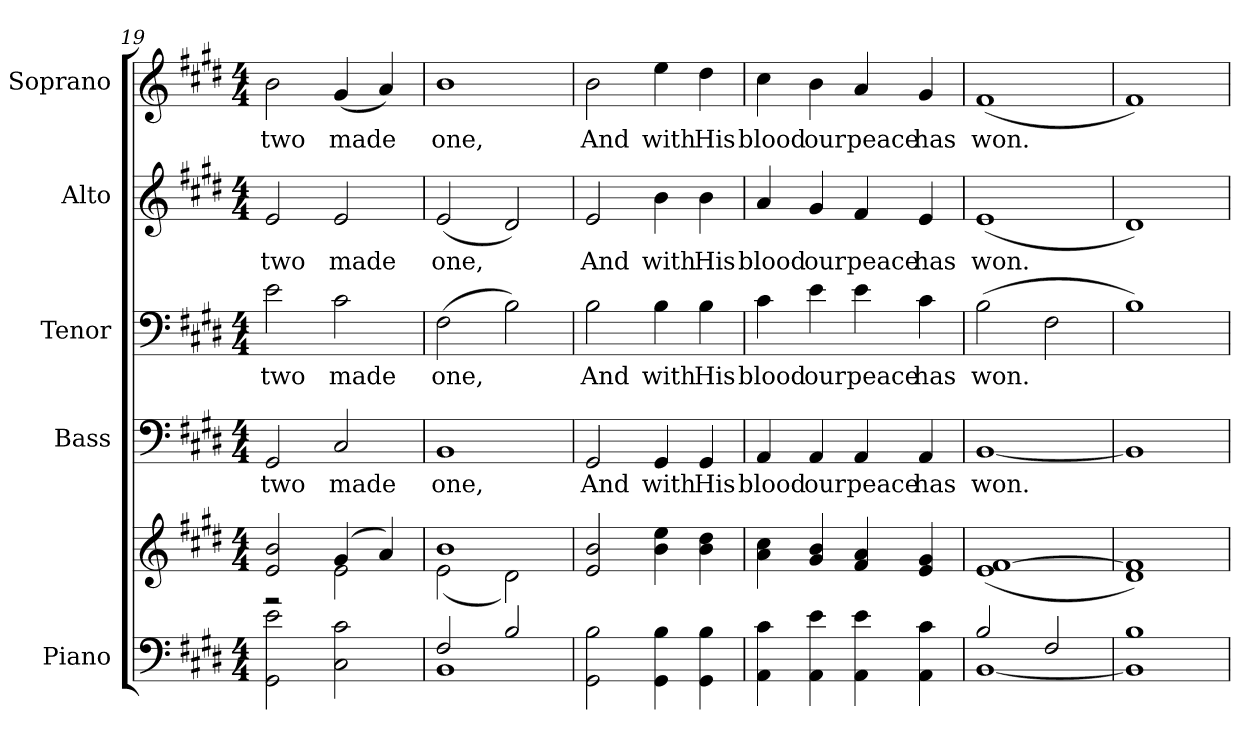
**kern	**kern	**kern	**text	**kern	**text	**kern	**text	**kern	**text
*part5	*part5	*part4	*part4	*part3	*part3	*part2	*part2	*part1	*part1
*staff6	*staff5	*staff4	*staff4	*staff3	*staff3	*staff2	*staff2	*staff1	*staff1
*I"Piano	*	*I"Bass	*	*I"Tenor	*	*I"Alto	*	*I"Soprano	*
*I'Pno.	*	*I'B.	*	*I'T.	*	*I'A.	*	*I'S.	*
!!LO:PB:g=z
*clefF4	*clefG2	*clefF4	*	*clefF4	*	*clefG2	*	*clefG2	*
*k[f#c#g#d#]	*k[f#c#g#d#]	*k[f#c#g#d#]	*	*k[f#c#g#d#]	*	*k[f#c#g#d#]	*	*k[f#c#g#d#]	*
*E:	*E:	*E:	*	*E:	*	*E:	*	*E:	*
*M4/4	*M4/4	*M4/4	*	*M4/4	*	*M4/4	*	*M4/4	*
=19	=19	=19	=19	=19	=19	=19	=19	=19	=19
*	*^	*	*	*	*	*	*	*	*
!	!	!	!	!LO:LY:b:color=#000000	!	!	!	!	!	!
!	!	!	!	!	!	!LO:LY:b:color=#000000	!	!	!	!
!	!	!	!	!	!	!	!	!LO:LY:b:color=#000000	!	!
!	!	!	!	!	!	!	!	!	!	!LO:LY:b:color=#000000
2GG#i\ 2ei	2ei/ 2bi	2r	2GG#i/	two	2ei\	two	2ei/	two	2bi\	two
!	!	!	!	!LO:LY:b:color=#000000	!	!	!	!	!	!
!	!	!	!	!	!	!LO:LY:b:color=#000000	!	!	!	!
!	!	!	!	!	!	!	!	!LO:LY:b:color=#000000	!	!
!	!	!	!	!	!	!	!	!	!	!LO:LY:b:color=#000000
2C#i\ 2c#i	(4g#i/	2ei\	2C#i/	made	2c#i\	made	2ei/	made	(4g#i/	made
.	4ai/)	.	.	.	.	.	.	.	4ai/)	.
=20	=20	=20	=20	=20	=20	=20	=20	=20	=20	=20
*^	*	*	*	*	*	*	*	*	*	*
!	!	!	!	!	!LO:LY:b:color=#000000	!	!	!	!	!	!
!	!	!	!	!	!	!	!LO:LY:b:color=#000000	!	!	!	!
!	!	!	!	!	!	!	!	!	!LO:LY:b:color=#000000	!	!
!	!	!	!	!	!	!	!	!	!	!	!LO:LY:b:color=#000000
2F#i/	1BBi	1bi	(2ei\	1BBi	one,	(2F#i\	one,	(2ei/	one,	1bi	one,
2Bi/	.	.	2d#i\)	.	.	2Bi\)	.	2d#i/)	.	.	.
*v	*v	*	*	*	*	*	*	*	*	*	*
*	*v	*v	*	*	*	*	*	*	*	*
=21	=21	=21	=21	=21	=21	=21	=21	=21	=21
*	*^	*	*	*	*	*	*	*	*
!	!	!	!	!LO:LY:b:color=#000000	!	!	!	!	!	!
*	*v	*v	*	*	*	*	*	*	*	*
*	*^	*	*	*	*	*	*	*	*
!	!	!	!	!	!	!LO:LY:b:color=#000000	!	!	!	!
*	*v	*v	*	*	*	*	*	*	*	*
*	*^	*	*	*	*	*	*	*	*
!	!	!	!	!	!	!	!	!LO:LY:b:color=#000000	!	!
*	*v	*v	*	*	*	*	*	*	*	*
*	*^	*	*	*	*	*	*	*	*
!	!	!	!	!	!	!	!	!	!	!LO:LY:b:color=#000000
*	*v	*v	*	*	*	*	*	*	*	*
2GG#i\ 2Bi	2ei/ 2bi	2GG#i/	And	2Bi\	And	2ei/	And	2bi\	And
!	!	!	!LO:LY:b:color=#000000	!	!	!	!	!	!
!	!	!	!	!	!LO:LY:b:color=#000000	!	!	!	!
!	!	!	!	!	!	!	!LO:LY:b:color=#000000	!	!
!	!	!	!	!	!	!	!	!	!LO:LY:b:color=#000000
4GG#i\ 4Bi	4bi\ 4eei	4GG#i/	with	4Bi\	with	4bi\	with	4eei\	with
!	!	!	!LO:LY:b:color=#000000	!	!	!	!	!	!
!	!	!	!	!	!LO:LY:b:color=#000000	!	!	!	!
!	!	!	!	!	!	!	!LO:LY:b:color=#000000	!	!
!	!	!	!	!	!	!	!	!	!LO:LY:b:color=#000000
4GG#i\ 4Bi	4bi\ 4dd#i	4GG#i/	His	4Bi\	His	4bi\	His	4dd#i\	His
!!LO:PB:g=z
=22	=22	=22	=22	=22	=22	=22	=22	=22	=22
!	!	!	!LO:LY:b:color=#000000	!	!	!	!	!	!
!	!	!	!	!	!LO:LY:b:color=#000000	!	!	!	!
!	!	!	!	!	!	!	!LO:LY:b:color=#000000	!	!
!	!	!	!	!	!	!	!	!	!LO:LY:b:color=#000000
4AAi\ 4c#i	4ai\ 4cc#i	4AAi/	blood	4c#i\	blood	4ai/	blood	4cc#i\	blood
!	!	!	!LO:LY:b:color=#000000	!	!	!	!	!	!
!	!	!	!	!	!LO:LY:b:color=#000000	!	!	!	!
!	!	!	!	!	!	!	!LO:LY:b:color=#000000	!	!
!	!	!	!	!	!	!	!	!	!LO:LY:b:color=#000000
4AAi\ 4ei	4g#i/ 4bi	4AAi/	our	4ei\	our	4g#i/	our	4bi\	our
!	!	!	!LO:LY:b:color=#000000	!	!	!	!	!	!
!	!	!	!	!	!LO:LY:b:color=#000000	!	!	!	!
!	!	!	!	!	!	!	!LO:LY:b:color=#000000	!	!
!	!	!	!	!	!	!	!	!	!LO:LY:b:color=#000000
4AAi\ 4ei	4f#i/ 4ai	4AAi/	peace	4ei\	peace	4f#i/	peace	4ai/	peace
!	!	!	!LO:LY:b:color=#000000	!	!	!	!	!	!
!	!	!	!	!	!LO:LY:b:color=#000000	!	!	!	!
!	!	!	!	!	!	!	!LO:LY:b:color=#000000	!	!
!	!	!	!	!	!	!	!	!	!LO:LY:b:color=#000000
4AAi\ 4c#i	4ei/ 4g#i	4AAi/	has	4c#i\	has	4ei/	has	4g#i/	has
=23	=23	=23	=23	=23	=23	=23	=23	=23	=23
*^	*	*	*	*	*	*	*	*	*
!	!	!	!	!LO:LY:b:color=#000000	!	!	!	!	!	!
!	!	!	!	!	!	!LO:LY:b:color=#000000	!	!	!	!
!	!	!	!	!	!	!	!	!LO:LY:b:color=#000000	!	!
!	!	!	!	!	!	!	!	!	!	!LO:LY:b:color=#000000
2Bi/	[<1BBi	(1ei [>1f#i	[<1BBi	won.	(2Bi\	won.	(1ei	won.	(1f#i	won.
2F#i/	.	.	.	.	2F#i\	.	.	.	.	.
=24	=24	=24	=24	=24	=24	=24	=24	=24	=24	=24
1Bi	1BBi]	1d#i 1f#i])	1BBi]	.	1Bi)	.	1d#i)	.	1f#i)	.
*v	*v	*	*	*	*	*	*	*	*	*
=	=	=	=	=	=	=	=	=	=
*-	*-	*-	*-	*-	*-	*-	*-	*-	*-
